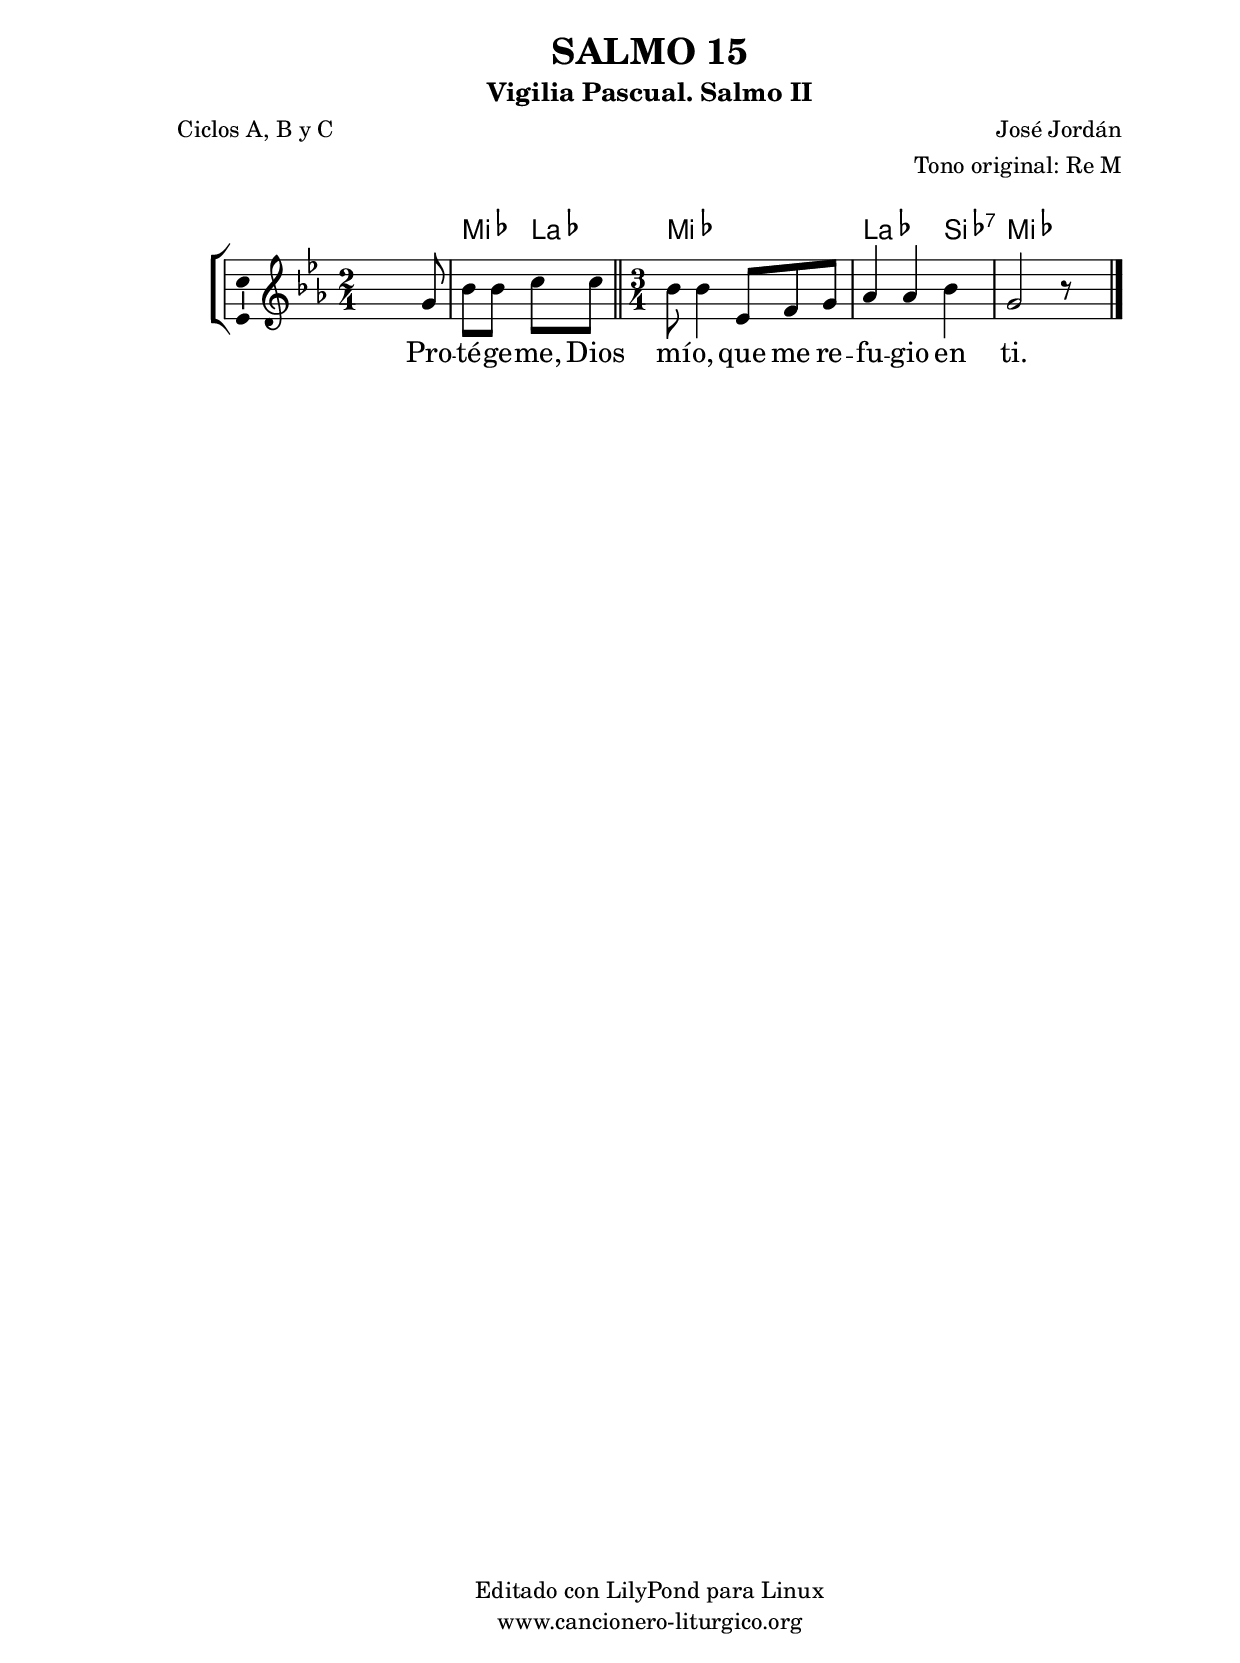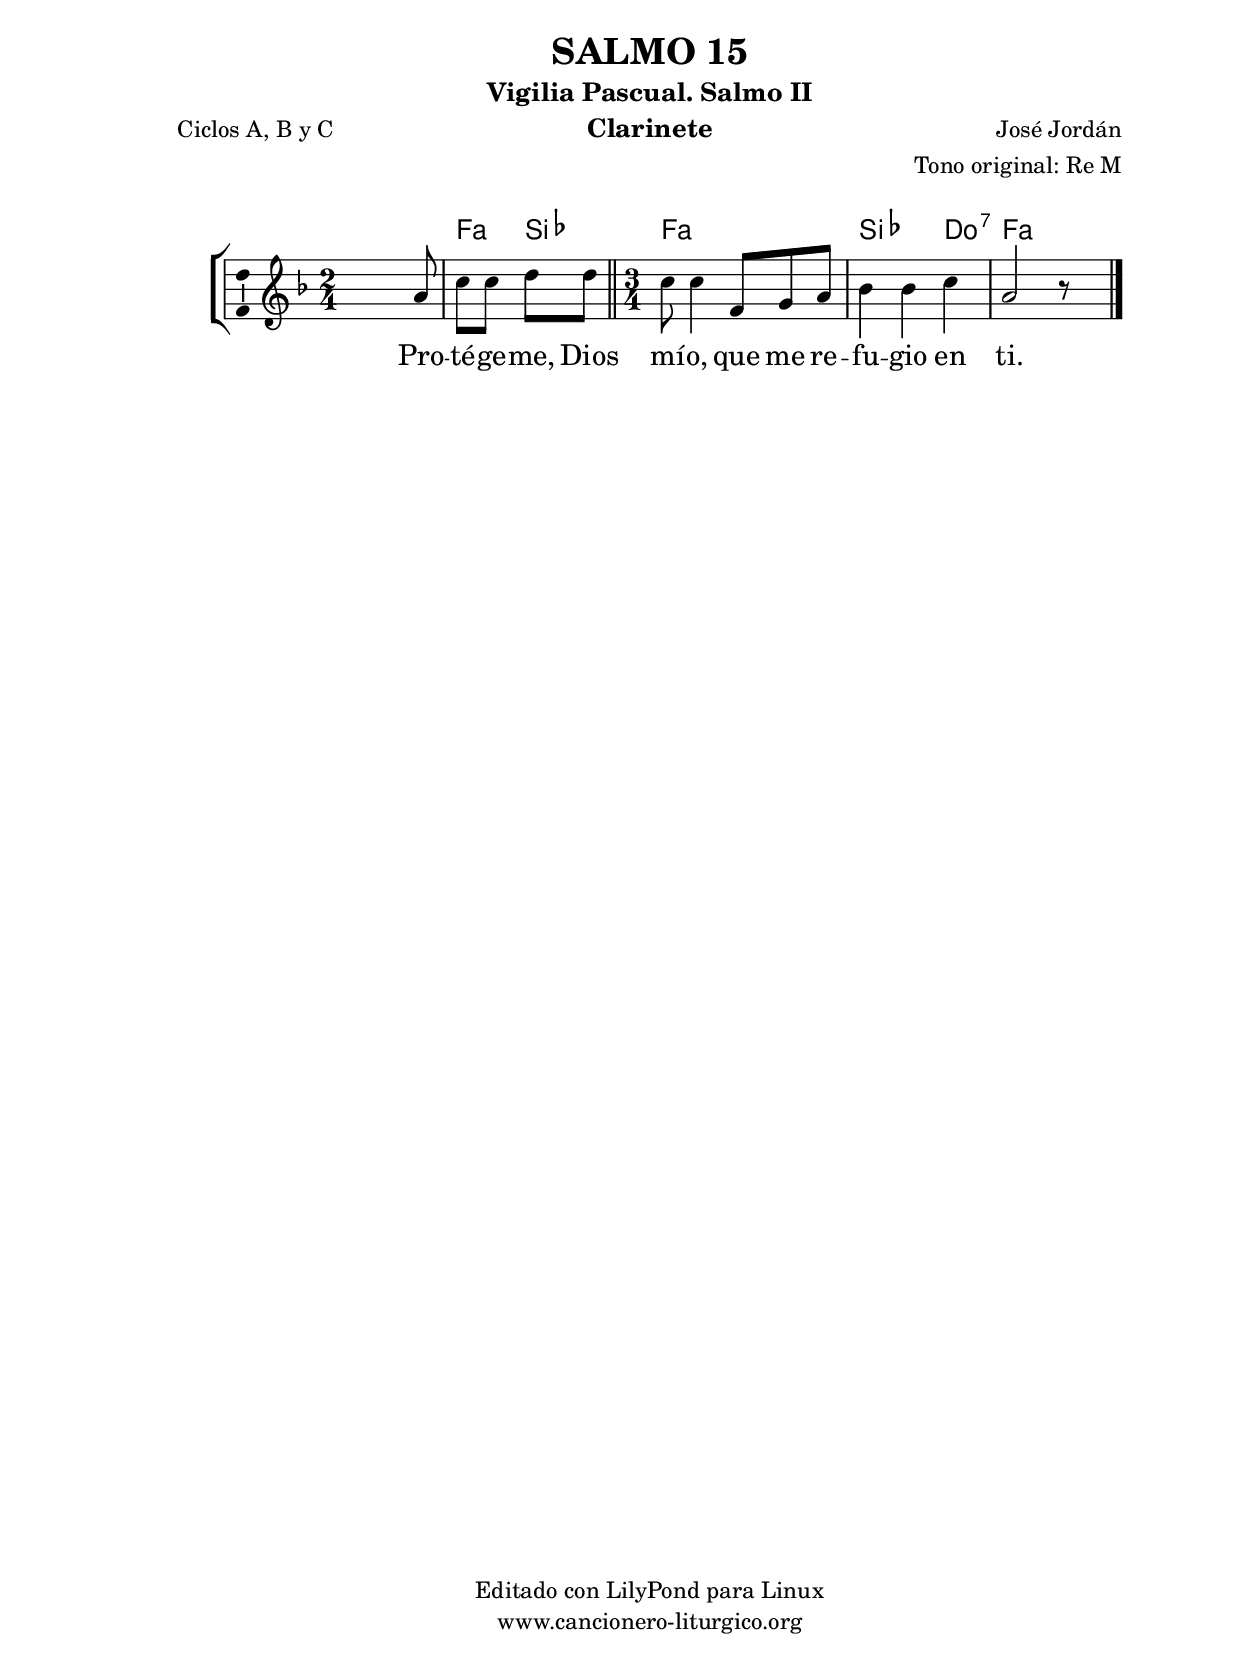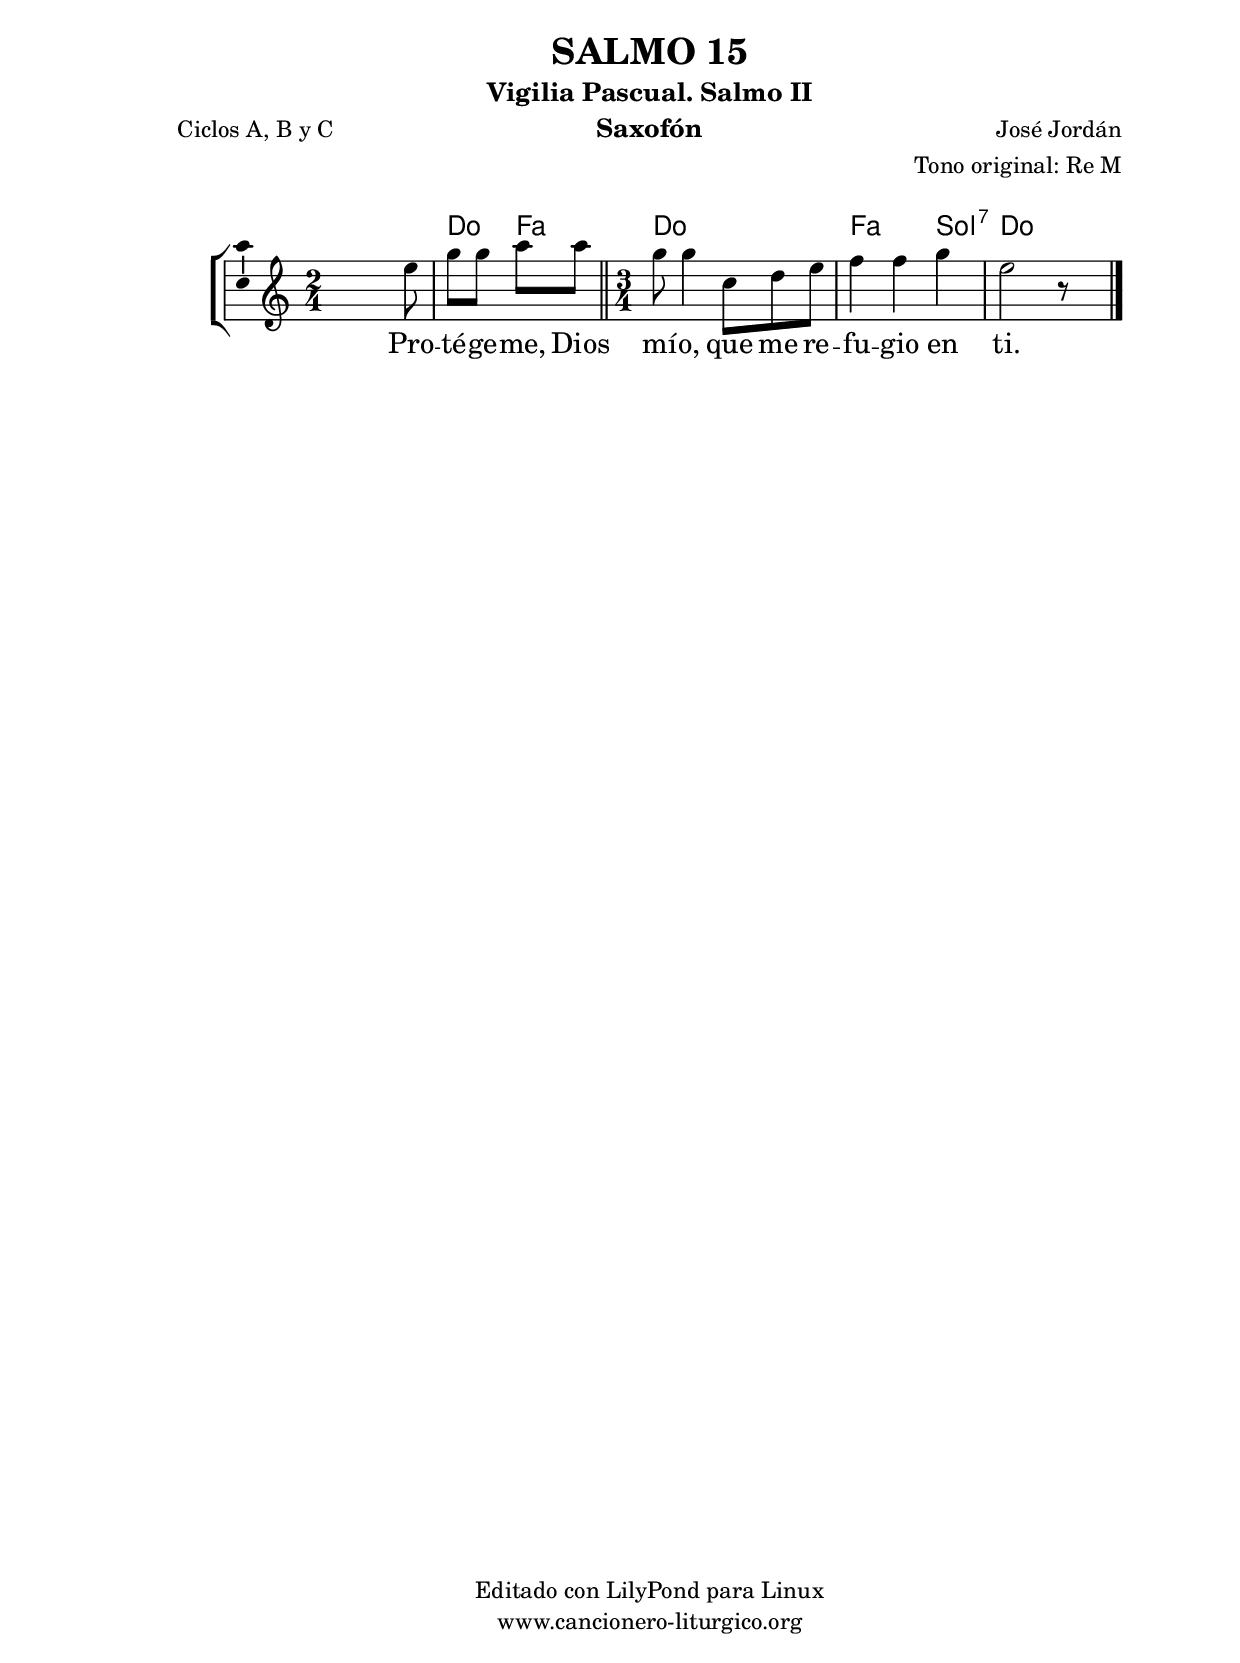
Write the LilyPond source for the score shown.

%
%para convertir .midi en .wav:
%timidity filename.midi -Ow -o finename.wav
%
%
%Para convertir de .wav a .mp3:
%lame -h -m j filename.wav
%
%
%para escuchar el midi:
%timidity nombrefichero.midi
%


%versión de lilypond para la que se ha escrito esta partitura:
\version "2.16.0"

	%Tamaño papel
	#(set-default-paper-size "a4")
	%Tamaño partitura
	#(set-global-staff-size 20)
	%No responde al pulsar sobre una nota
	#(ly:set-option 'point-and-click #f)

%parámetros del encabezamiento:
\header {
	title = "SALMO 15"
	subtitle = "Vigilia Pascual. Salmo II"
	composer = "José Jordán"
	poet = "Ciclos A, B y C"
	meter = ""
	arranger = "Tono original: Re M"
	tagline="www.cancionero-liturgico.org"
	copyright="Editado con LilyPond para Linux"
	tiempo = "Pascua"
	usos = "Salmo"
	letra = "Protégeme, Dios mío, que me refugio en ti."
	}

%parámetros asociados al papel:
\paper  {
	oddHeaderMarkup = \markup {\fill-line { \on-the-fly #not-first-page \fromproperty #'header:title \on-the-fly #not-first-page \fromproperty #'header:composer }}
	evenHeaderMarkup = \markup {\fill-line { \fromproperty #'header:composer \fromproperty #'header:title }}
	#(set-paper-size "a4")
	print-page-number = ##f
	first-page-number = 1
	print-first-page-number = ##f
%	head-separation = 3.0 \cm
	top-margin = 2.0 \cm
	bottom-margin = 0.5\cm
%%%	bottom-margin = -1.0\cm
	left-margin = 3.0 \cm
	line-width = 16.0 \cm 
	indent = 8\mm
	interscoreline = 2.\mm
	between-system-space = 15\mm
%	para que las partituras no llenen la hoja:
	ragged-bottom = ##t
%	idem para la última hoja:
	ragged-last-bottom = ##f
%	para que las partituras llenen el ancho del papel:
	ragged-last = ##f
	after-title-space = 2.5 \cm
%page-count=1
%system-count=8

	%Flexible Vertical Spacing
%	markup-markup-spacing =
%	#'((basic-distance . 15) (minimum-distance . 15) (padding . 3))
	markup-system-spacing =
	#'((basic-distance . 15) (minimum-distance . 15) (padding . 3))
	system-system-spacing =
	#'((basic-distance . 15) (minimum-distance . 15) (padding . 3))
	score-system-spacing =
	#'((basic-distance . 15) (minimum-distance . 15) (padding . 5))
%	top-system-spacing = % header
%	#'((basic-distance . 8) (minimum-distance . 0) (padding . 3))
%	top-markup-spacing =
%	#'((basic-distance . 20) (minimum-distance . 20) (padding . 3))
	last-bottom-spacing = % footer
	#'((basic-distance . 5) (minimum-distance . 5) (padding . 3))
%	score-markup-spacing =
%	#'((basic-distance . 16) (minimum-distance . 13) (padding . 3))

	}


%parámetros que afectan a toda la partitura:
global =  {
	%clave de sol (G):
	\clef G
	%armadura:
	\transpose d ees
	\key d \major
	\tempo 4=90
	\set Score.tempoHideNote = ##t
	}


acordes = {
	\italianChords
	\chordmode {
	\transpose d ees
{

s2
d4 g d2. g2 a4:7 d2.

	}
	}
}

melodia = 
	\transpose d ees
{
	\relative c'{

\time 2/4
s4 s8 fis8
a8 a b b
\bar "||"

\time 3/4
a8 a4 d,8 e fis
%%%Yo creo que hay una errata en Libro de Salmista
%%%gis4 gis a
g4 g a
fis2 r8 s8

	\bar "|."
	}
	}


texto = \lyricmode {
Pro -- té -- ge -- me, Dios mí -- o, que me re -- fu -- gio en ti.
	}


acordesStaff = \context ChordNames = acordesStaff <<
	\set chordChanges = ##t
	\acordes
	>>


vozStaff = \context Voice = vozStaff
\with {\consists "Ambitus_engraver"}
<<
%	\set Staff.instrumentName = ""
%	\set Staff.shortInstrumentName = ""
%	\set Staff.midiInstrument = #"clarinet"
%	\set Staff.midiInstrument = #"cello"
%	\set Staff.midiInstrument = #"flute"
	\set Staff.midiInstrument = #"electric guitar (jazz)"
%	\set Staff.midiInstrument = #"english horn"
%	\set Staff.midiInstrument = #"violin"
%	\set Staff.midiInstrument = #"glockenspiel"
	\set Staff.midiMinimumVolume = #0.7
	\set Staff.midiMaximumVolume = #0.9
	\global
	\melodia
	>>


textoStaff = \context Lyrics = textoStaff <<
	\lyricsto vozStaff \texto
	>>

\book {
	\score {
		\context ChoirStaff {
			\override StaffGroup.SystemStartBracket #'collapse-height = #1
			\override Score.SystemStartBar #'collapse-height = #1
			<<
			\acordesStaff
			\vozStaff
			\textoStaff
			>>
			}
		\layout {
	    		\context {
				\Lyrics
				\override LyricText #'font-size = #2
				}
	   		 \context {
				\Score
				%fontSize = #3
				\override StaffSymbol #'staff-space = #(magstep +3)
				%\override Beam #'thickness = #0.55
				%\override SpacingSpanner #'spacing-increment = #1.0
				%\override Slur #'height-limit = #1.5
				}
			}
		}
	\score {
		\unfoldRepeats
		\context ChoirStaff {
			<<
			\acordesStaff
			\vozStaff
			>>
			}
		\midi {
	  		\context {
	  			\Score
				tempoWholesPerMinute = #(ly:make-moment 70 4)
				}
			}
		}
	}

%Partitura para clarinete
#(define output-suffix "C")
\book {
	\header{
		instrument = "Clarinete"
		}
	\score {
		\context ChoirStaff {
			\override StaffGroup.SystemStartBracket #'collapse-height = #1
			\override Score.SystemStartBar #'collapse-height = #1
\transpose c d
			<<
			\acordesStaff
			\vozStaff
			\textoStaff
			>>
			}
		\layout {
	    		\context {
				\Lyrics
				\override LyricText #'font-size = #2
				}
	   		 \context {
				\Score
				%fontSize = #3
				\override StaffSymbol #'staff-space = #(magstep +3)
				%\override Beam #'thickness = #0.55
				%\override SpacingSpanner #'spacing-increment = #1.0
				%\override Slur #'height-limit = #1.5
				}
			}
		}
	}

%Partitura para saxofón
#(define output-suffix "S")
\book {
	\header{
		instrument = "Saxofón"
		}
	\score {
		\context ChoirStaff {
			\override StaffGroup.SystemStartBracket #'collapse-height = #1
			\override Score.SystemStartBar #'collapse-height = #1
\transpose c a
			<<
			\acordesStaff
			\vozStaff
			\textoStaff
			>>
			}
		\layout {
	    		\context {
				\Lyrics
				\override LyricText #'font-size = #2
				}
	   		 \context {
				\Score
				%fontSize = #3
				\override StaffSymbol #'staff-space = #(magstep +3)
				%\override Beam #'thickness = #0.55
				%\override SpacingSpanner #'spacing-increment = #1.0
				%\override Slur #'height-limit = #1.5
				}
			}
		}
	}

